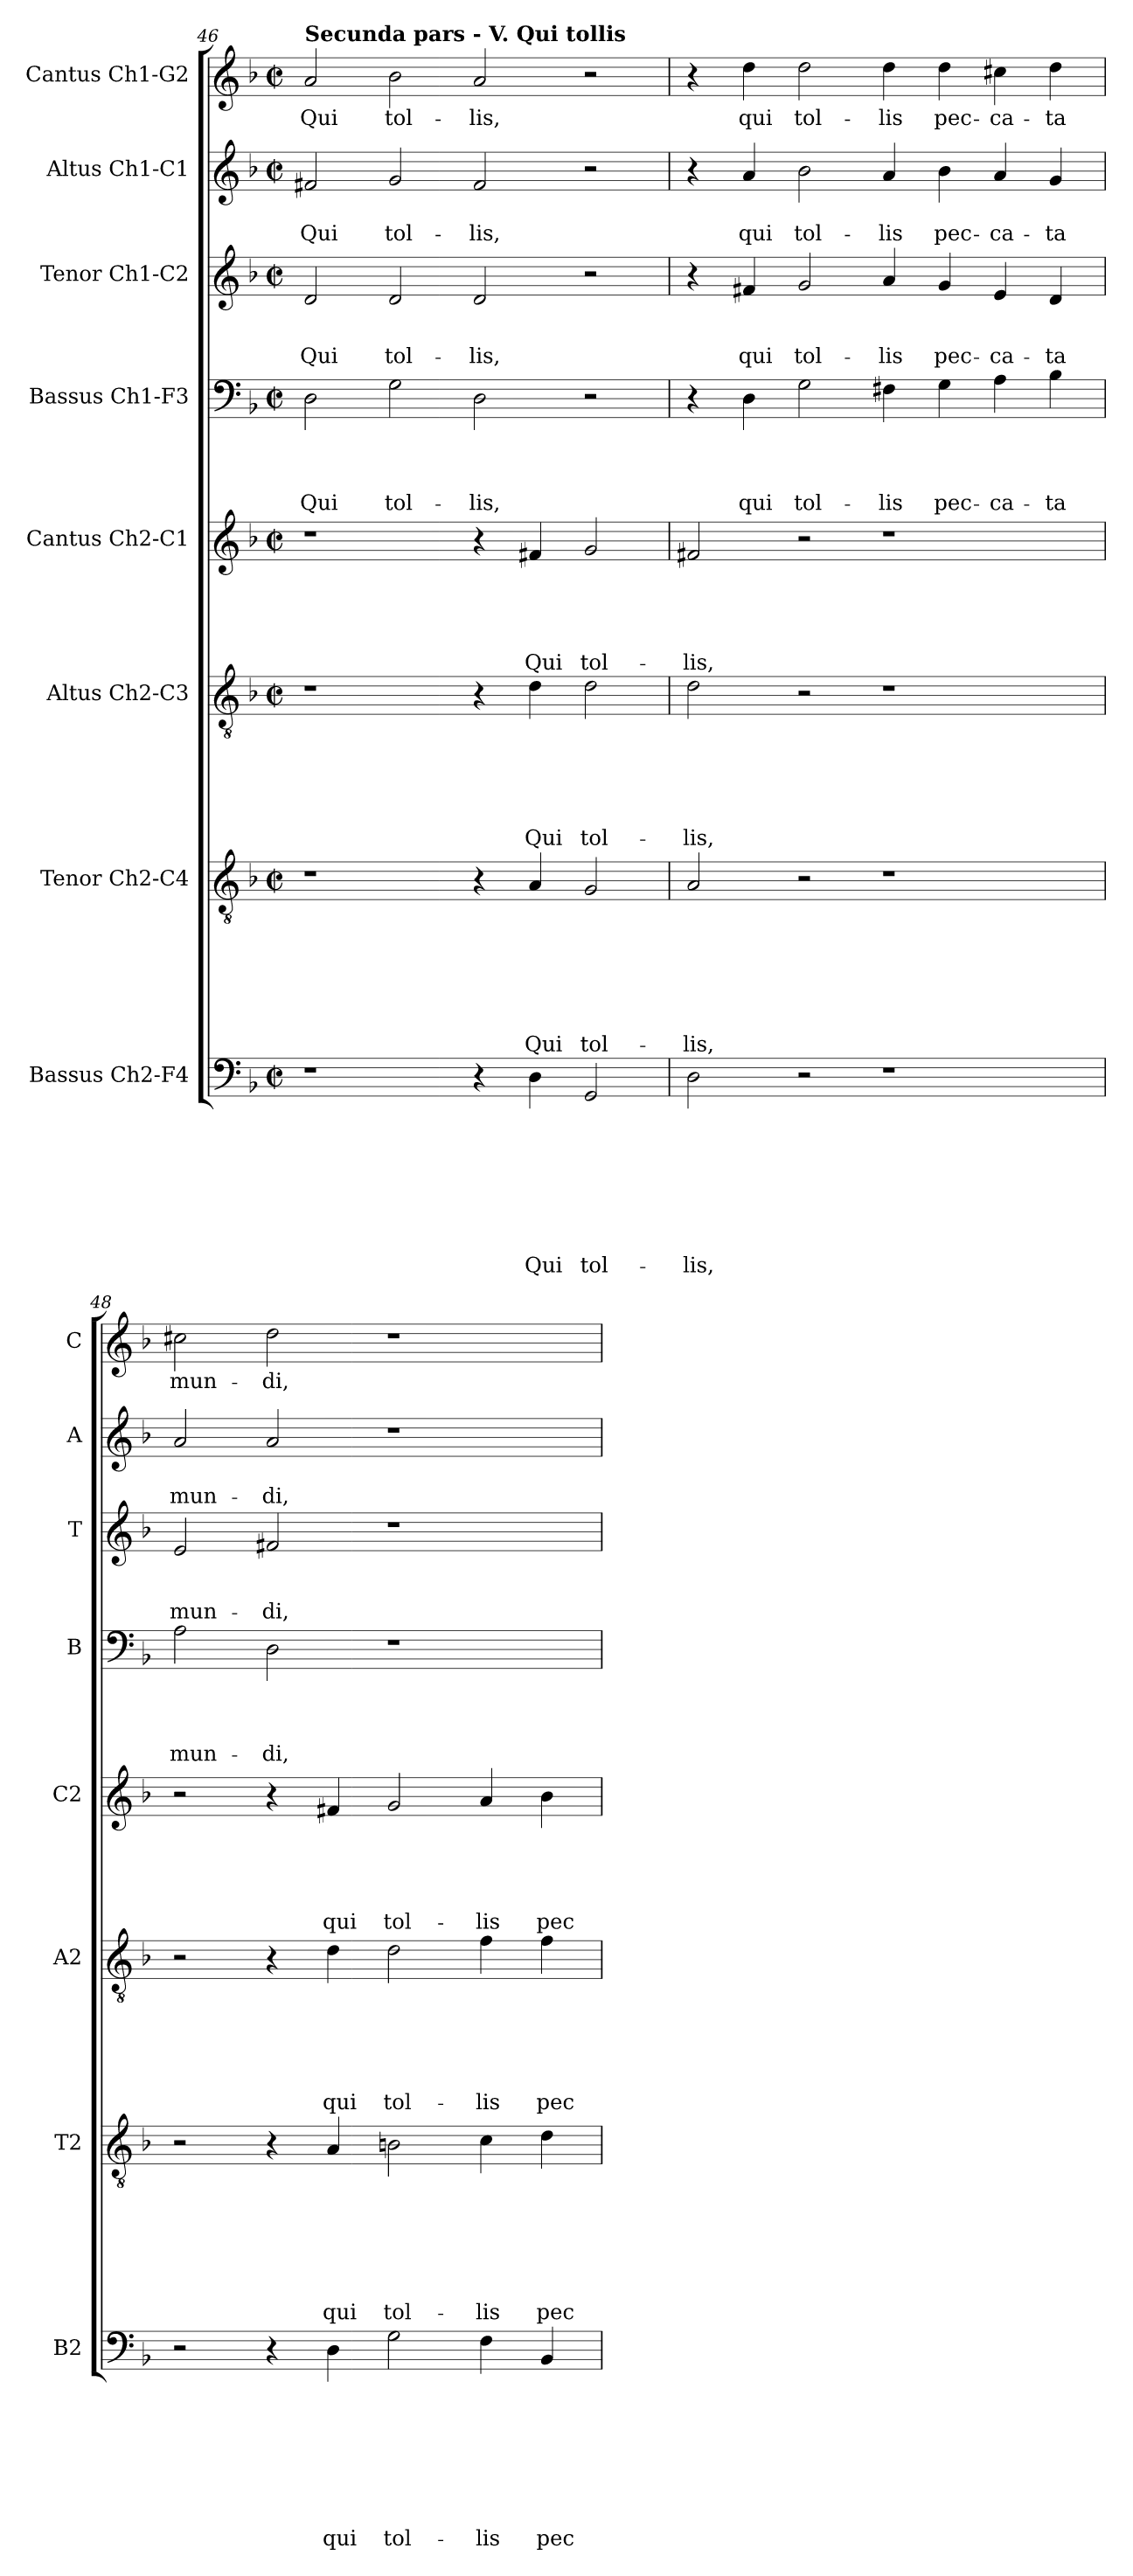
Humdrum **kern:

**kern	**text	**text	**text	**text	**text	**text	**text	**text	**kern	**text	**text	**text	**text	**text	**text	**text	**kern	**text	**text	**text	**text	**text	**text	**kern	**text	**text	**text	**text	**text	**kern	**text	**text	**text	**text	**kern	**text	**text	**text	**kern	**text	**text	**kern	**text
*part8	*part8	*part8	*part8	*part8	*part8	*part8	*part8	*part8	*part7	*part7	*part7	*part7	*part7	*part7	*part7	*part7	*part6	*part6	*part6	*part6	*part6	*part6	*part6	*part5	*part5	*part5	*part5	*part5	*part5	*part4	*part4	*part4	*part4	*part4	*part3	*part3	*part3	*part3	*part2	*part2	*part2	*part1	*part1
*staff8	*staff8	*staff8	*staff8	*staff8	*staff8	*staff8	*staff8	*staff8	*staff7	*staff7	*staff7	*staff7	*staff7	*staff7	*staff7	*staff7	*staff6	*staff6	*staff6	*staff6	*staff6	*staff6	*staff6	*staff5	*staff5	*staff5	*staff5	*staff5	*staff5	*staff4	*staff4	*staff4	*staff4	*staff4	*staff3	*staff3	*staff3	*staff3	*staff2	*staff2	*staff2	*staff1	*staff1
*I"Bassus Ch2-F4	*	*	*	*	*	*	*	*	*I"Tenor Ch2-C4	*	*	*	*	*	*	*	*I"Altus Ch2-C3	*	*	*	*	*	*	*I"Cantus Ch2-C1	*	*	*	*	*	*I"Bassus Ch1-F3	*	*	*	*	*I"Tenor Ch1-C2	*	*	*	*I"Altus Ch1-C1	*	*	*I"Cantus Ch1-G2	*
*I'B2	*	*	*	*	*	*	*	*	*I'T2	*	*	*	*	*	*	*	*I'A2	*	*	*	*	*	*	*I'C2	*	*	*	*	*	*I'B	*	*	*	*	*I'T	*	*	*	*I'A	*	*	*I'C	*
!!LO:LB:g=z
*clefF4	*	*	*	*	*	*	*	*	*clefGv2	*	*	*	*	*	*	*	*clefGv2	*	*	*	*	*	*	*clefG2	*	*	*	*	*	*clefF4	*	*	*	*	*clefG2	*	*	*	*clefG2	*	*	*clefG2	*
*k[b-]	*	*	*	*	*	*	*	*	*k[b-]	*	*	*	*	*	*	*	*k[b-]	*	*	*	*	*	*	*k[b-]	*	*	*	*	*	*k[b-]	*	*	*	*	*k[b-]	*	*	*	*k[b-]	*	*	*k[b-]	*
*F:	*	*	*	*	*	*	*	*	*F:	*	*	*	*	*	*	*	*F:	*	*	*	*	*	*	*F:	*	*	*	*	*	*F:	*	*	*	*	*F:	*	*	*	*F:	*	*	*F:	*
*M2/2	*	*	*	*	*	*	*	*	*M2/2	*	*	*	*	*	*	*	*M2/2	*	*	*	*	*	*	*M2/2	*	*	*	*	*	*M2/2	*	*	*	*	*M2/2	*	*	*	*M2/2	*	*	*M2/2	*
*met(c|)	*	*	*	*	*	*	*	*	*met(c|)	*	*	*	*	*	*	*	*met(c|)	*	*	*	*	*	*	*met(c|)	*	*	*	*	*	*met(c|)	*	*	*	*	*met(c|)	*	*	*	*met(c|)	*	*	*met(c|)	*
=46	=46	=46	=46	=46	=46	=46	=46	=46	=46	=46	=46	=46	=46	=46	=46	=46	=46	=46	=46	=46	=46	=46	=46	=46	=46	=46	=46	=46	=46	=46	=46	=46	=46	=46	=46	=46	=46	=46	=46	=46	=46	=46	=46
!	!	!	!	!	!	!	!	!	!	!	!	!	!	!	!	!	!	!	!	!	!	!	!	!	!	!	!	!	!	!	!	!	!	!	!	!	!	!	!	!	!	!LO:TX:a:B:t=Secunda pars - V. Qui tollis	!
!	!	!	!	!	!	!	!	!	!	!	!	!	!	!	!	!	!	!	!	!	!	!	!	!	!	!	!	!	!	!	!	!	!	!LO:LY:b	!	!	!	!LO:LY:b	!	!	!LO:LY:b	!	!LO:LY:b
1r	.	.	.	.	.	.	.	.	1r	.	.	.	.	.	.	.	1r	.	.	.	.	.	.	1r	.	.	.	.	.	2D\	.	.	.	Qui	2d/	.	.	Qui	2f#X/	.	Qui	2a/	Qui
!	!	!	!	!	!	!	!	!	!	!	!	!	!	!	!	!	!	!	!	!	!	!	!	!	!	!	!	!	!	!	!	!	!	!LO:LY:b	!	!	!	!LO:LY:b	!	!	!LO:LY:b	!	!LO:LY:b
.	.	.	.	.	.	.	.	.	.	.	.	.	.	.	.	.	.	.	.	.	.	.	.	.	.	.	.	.	.	2G\	.	.	.	tol-	2d/	.	.	tol-	2g/	.	tol-	2b-\	tol-
!	!	!	!	!	!	!	!	!	!	!	!	!	!	!	!	!	!	!	!	!	!	!	!	!	!	!	!	!	!	!	!	!	!	!LO:LY:b	!	!	!	!LO:LY:b	!	!	!LO:LY:b	!	!LO:LY:b
4r	.	.	.	.	.	.	.	.	4r	.	.	.	.	.	.	.	4r	.	.	.	.	.	.	4r	.	.	.	.	.	2D\	.	.	.	-lis,	2d/	.	.	-lis,	2f#/	.	-lis,	2a/	-lis,
!	!	!	!	!	!	!	!	!LO:LY:b	!	!	!	!	!	!	!	!LO:LY:b	!	!	!	!	!	!	!LO:LY:b	!	!	!	!	!	!LO:LY:b	!	!	!	!	!	!	!	!	!	!	!	!	!	!
4D\	.	.	.	.	.	.	.	Qui	4A/	.	.	.	.	.	.	Qui	4d\	.	.	.	.	.	Qui	4f#X/	.	.	.	.	Qui	.	.	.	.	.	.	.	.	.	.	.	.	.	.
!	!	!	!	!	!	!	!	!LO:LY:b	!	!	!	!	!	!	!	!LO:LY:b	!	!	!	!	!	!	!LO:LY:b	!	!	!	!	!	!LO:LY:b	!	!	!	!	!	!	!	!	!	!	!	!	!	!
2GG/	.	.	.	.	.	.	.	tol-	2G/	.	.	.	.	.	.	tol-	2d\	.	.	.	.	.	tol-	2g/	.	.	.	.	tol-	2r	.	.	.	.	2r	.	.	.	2r	.	.	2r	.
=47	=47	=47	=47	=47	=47	=47	=47	=47	=47	=47	=47	=47	=47	=47	=47	=47	=47	=47	=47	=47	=47	=47	=47	=47	=47	=47	=47	=47	=47	=47	=47	=47	=47	=47	=47	=47	=47	=47	=47	=47	=47	=47	=47
!	!	!	!	!	!	!	!	!LO:LY:b	!	!	!	!	!	!	!	!LO:LY:b	!	!	!	!	!	!	!LO:LY:b	!	!	!	!	!	!LO:LY:b	!	!	!	!	!	!	!	!	!	!	!	!	!	!
2D\	.	.	.	.	.	.	.	-lis,	2A/	.	.	.	.	.	.	-lis,	2d\	.	.	.	.	.	-lis,	2f#X/	.	.	.	.	-lis,	4r	.	.	.	.	4r	.	.	.	4r	.	.	4r	.
!	!	!	!	!	!	!	!	!	!	!	!	!	!	!	!	!	!	!	!	!	!	!	!	!	!	!	!	!	!	!	!	!	!	!LO:LY:b	!	!	!	!LO:LY:b	!	!	!LO:LY:b	!	!LO:LY:b
.	.	.	.	.	.	.	.	.	.	.	.	.	.	.	.	.	.	.	.	.	.	.	.	.	.	.	.	.	.	4D\	.	.	.	qui	4f#X/	.	.	qui	4a/	.	qui	4dd\	qui
!	!	!	!	!	!	!	!	!	!	!	!	!	!	!	!	!	!	!	!	!	!	!	!	!	!	!	!	!	!	!	!	!	!	!LO:LY:b	!	!	!	!LO:LY:b	!	!	!LO:LY:b	!	!LO:LY:b
2r	.	.	.	.	.	.	.	.	2r	.	.	.	.	.	.	.	2r	.	.	.	.	.	.	2r	.	.	.	.	.	2G\	.	.	.	tol-	2g/	.	.	tol-	2b-\	.	tol-	2dd\	tol-
!	!	!	!	!	!	!	!	!	!	!	!	!	!	!	!	!	!	!	!	!	!	!	!	!	!	!	!	!	!	!	!	!	!	!LO:LY:b	!	!	!	!LO:LY:b	!	!	!LO:LY:b	!	!LO:LY:b
1r	.	.	.	.	.	.	.	.	1r	.	.	.	.	.	.	.	1r	.	.	.	.	.	.	1r	.	.	.	.	.	4F#X\	.	.	.	-lis	4a/	.	.	-lis	4a/	.	-lis	4dd\	-lis
!	!	!	!	!	!	!	!	!	!	!	!	!	!	!	!	!	!	!	!	!	!	!	!	!	!	!	!	!	!	!	!	!	!	!LO:LY:b	!	!	!	!LO:LY:b	!	!	!LO:LY:b	!	!LO:LY:b
.	.	.	.	.	.	.	.	.	.	.	.	.	.	.	.	.	.	.	.	.	.	.	.	.	.	.	.	.	.	4G\	.	.	.	pec-	4g/	.	.	pec-	4b-\	.	pec-	4dd\	pec-
!	!	!	!	!	!	!	!	!	!	!	!	!	!	!	!	!	!	!	!	!	!	!	!	!	!	!	!	!	!	!	!	!	!	!LO:LY:b	!	!	!	!LO:LY:b	!	!	!LO:LY:b	!	!LO:LY:b
.	.	.	.	.	.	.	.	.	.	.	.	.	.	.	.	.	.	.	.	.	.	.	.	.	.	.	.	.	.	4A\	.	.	.	-ca-	4e/	.	.	-ca-	4a/	.	-ca-	4cc#X\	-ca-
!	!	!	!	!	!	!	!	!	!	!	!	!	!	!	!	!	!	!	!	!	!	!	!	!	!	!	!	!	!	!	!	!	!	!LO:LY:b	!	!	!	!LO:LY:b	!	!	!LO:LY:b	!	!LO:LY:b
.	.	.	.	.	.	.	.	.	.	.	.	.	.	.	.	.	.	.	.	.	.	.	.	.	.	.	.	.	.	4B-\	.	.	.	-ta	4d/	.	.	-ta	4g/	.	-ta	4dd\	-ta
=48	=48	=48	=48	=48	=48	=48	=48	=48	=48	=48	=48	=48	=48	=48	=48	=48	=48	=48	=48	=48	=48	=48	=48	=48	=48	=48	=48	=48	=48	=48	=48	=48	=48	=48	=48	=48	=48	=48	=48	=48	=48	=48	=48
!	!	!	!	!	!	!	!	!	!	!	!	!	!	!	!	!	!	!	!	!	!	!	!	!	!	!	!	!	!	!	!	!	!	!LO:LY:b	!	!	!	!LO:LY:b	!	!	!LO:LY:b	!	!LO:LY:b
2r	.	.	.	.	.	.	.	.	2r	.	.	.	.	.	.	.	2r	.	.	.	.	.	.	2r	.	.	.	.	.	2A\	.	.	.	mun-	2e/	.	.	mun-	2a/	.	mun-	2cc#X\	mun-
!	!	!	!	!	!	!	!	!	!	!	!	!	!	!	!	!	!	!	!	!	!	!	!	!	!	!	!	!	!	!	!	!	!	!LO:LY:b	!	!	!	!LO:LY:b	!	!	!LO:LY:b	!	!LO:LY:b
4r	.	.	.	.	.	.	.	.	4r	.	.	.	.	.	.	.	4r	.	.	.	.	.	.	4r	.	.	.	.	.	2D\	.	.	.	-di,	2f#X/	.	.	-di,	2a/	.	-di,	2dd\	-di,
!	!	!	!	!	!	!	!	!LO:LY:b	!	!	!	!	!	!	!	!LO:LY:b	!	!	!	!	!	!	!LO:LY:b	!	!	!	!	!	!LO:LY:b	!	!	!	!	!	!	!	!	!	!	!	!	!	!
4D\	.	.	.	.	.	.	.	qui	4A/	.	.	.	.	.	.	qui	4d\	.	.	.	.	.	qui	4f#X/	.	.	.	.	qui	.	.	.	.	.	.	.	.	.	.	.	.	.	.
!	!	!	!	!	!	!	!	!LO:LY:b	!	!	!	!	!	!	!	!LO:LY:b	!	!	!	!	!	!	!LO:LY:b	!	!	!	!	!	!LO:LY:b	!	!	!	!	!	!	!	!	!	!	!	!	!	!
2G\	.	.	.	.	.	.	.	tol-	2Bn\	.	.	.	.	.	.	tol-	2d\	.	.	.	.	.	tol-	2g/	.	.	.	.	tol-	1r	.	.	.	.	1r	.	.	.	1r	.	.	1r	.
!	!	!	!	!	!	!	!	!LO:LY:b	!	!	!	!	!	!	!	!LO:LY:b	!	!	!	!	!	!	!LO:LY:b	!	!	!	!	!	!LO:LY:b	!	!	!	!	!	!	!	!	!	!	!	!	!	!
4F\	.	.	.	.	.	.	.	-lis	4c\	.	.	.	.	.	.	-lis	4f\	.	.	.	.	.	-lis	4a/	.	.	.	.	-lis	.	.	.	.	.	.	.	.	.	.	.	.	.	.
!	!	!	!	!	!	!	!	!LO:LY:b	!	!	!	!	!	!	!	!LO:LY:b	!	!	!	!	!	!	!LO:LY:b	!	!	!	!	!	!LO:LY:b	!	!	!	!	!	!	!	!	!	!	!	!	!	!
4BB-/	.	.	.	.	.	.	.	pec-	4d\	.	.	.	.	.	.	pec-	4f\	.	.	.	.	.	pec-	4b-\	.	.	.	.	pec-	.	.	.	.	.	.	.	.	.	.	.	.	.	.
=	=	=	=	=	=	=	=	=	=	=	=	=	=	=	=	=	=	=	=	=	=	=	=	=	=	=	=	=	=	=	=	=	=	=	=	=	=	=	=	=	=	=	=
*-	*-	*-	*-	*-	*-	*-	*-	*-	*-	*-	*-	*-	*-	*-	*-	*-	*-	*-	*-	*-	*-	*-	*-	*-	*-	*-	*-	*-	*-	*-	*-	*-	*-	*-	*-	*-	*-	*-	*-	*-	*-	*-	*-
